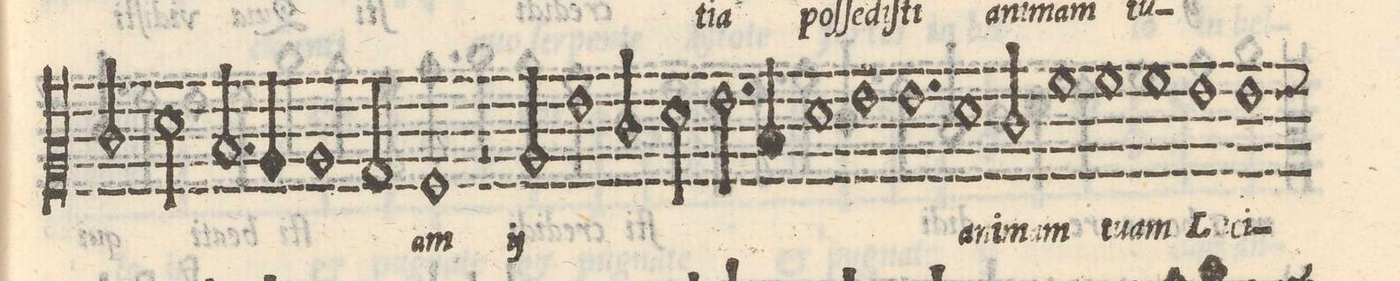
**kern	**text
*I"ALTVS	*
*clefC2	*
*k[]	*
*met(C|)	*
*M2/1	*
2e/	.
2f\	.
2.d/	.
=17-	=17-
4c/	.
1c/	.
2B/	.
=18-	=18-
1A/	-am
2r	.
*	*ij
2c/	poſ-
=19-	=19-
1g\	-ſe-
2e\	-diſ-
2f\	-ti
=20-	=20-
2.g\	a-
4d/	-ni-
1f\	-mam
=21-	=21-
1g\	tu-
1.g\	-am
*	*Xij
=22-	=22-
1f\	a-
2e/	-ni-
=23-	=23-
1a\	-mam
1a\	tu-
=24-	=24-
1a\	-am
1g\	Lu-
=25-	=25-
1g\	-ci-
*custos:g	*
*-	*-
